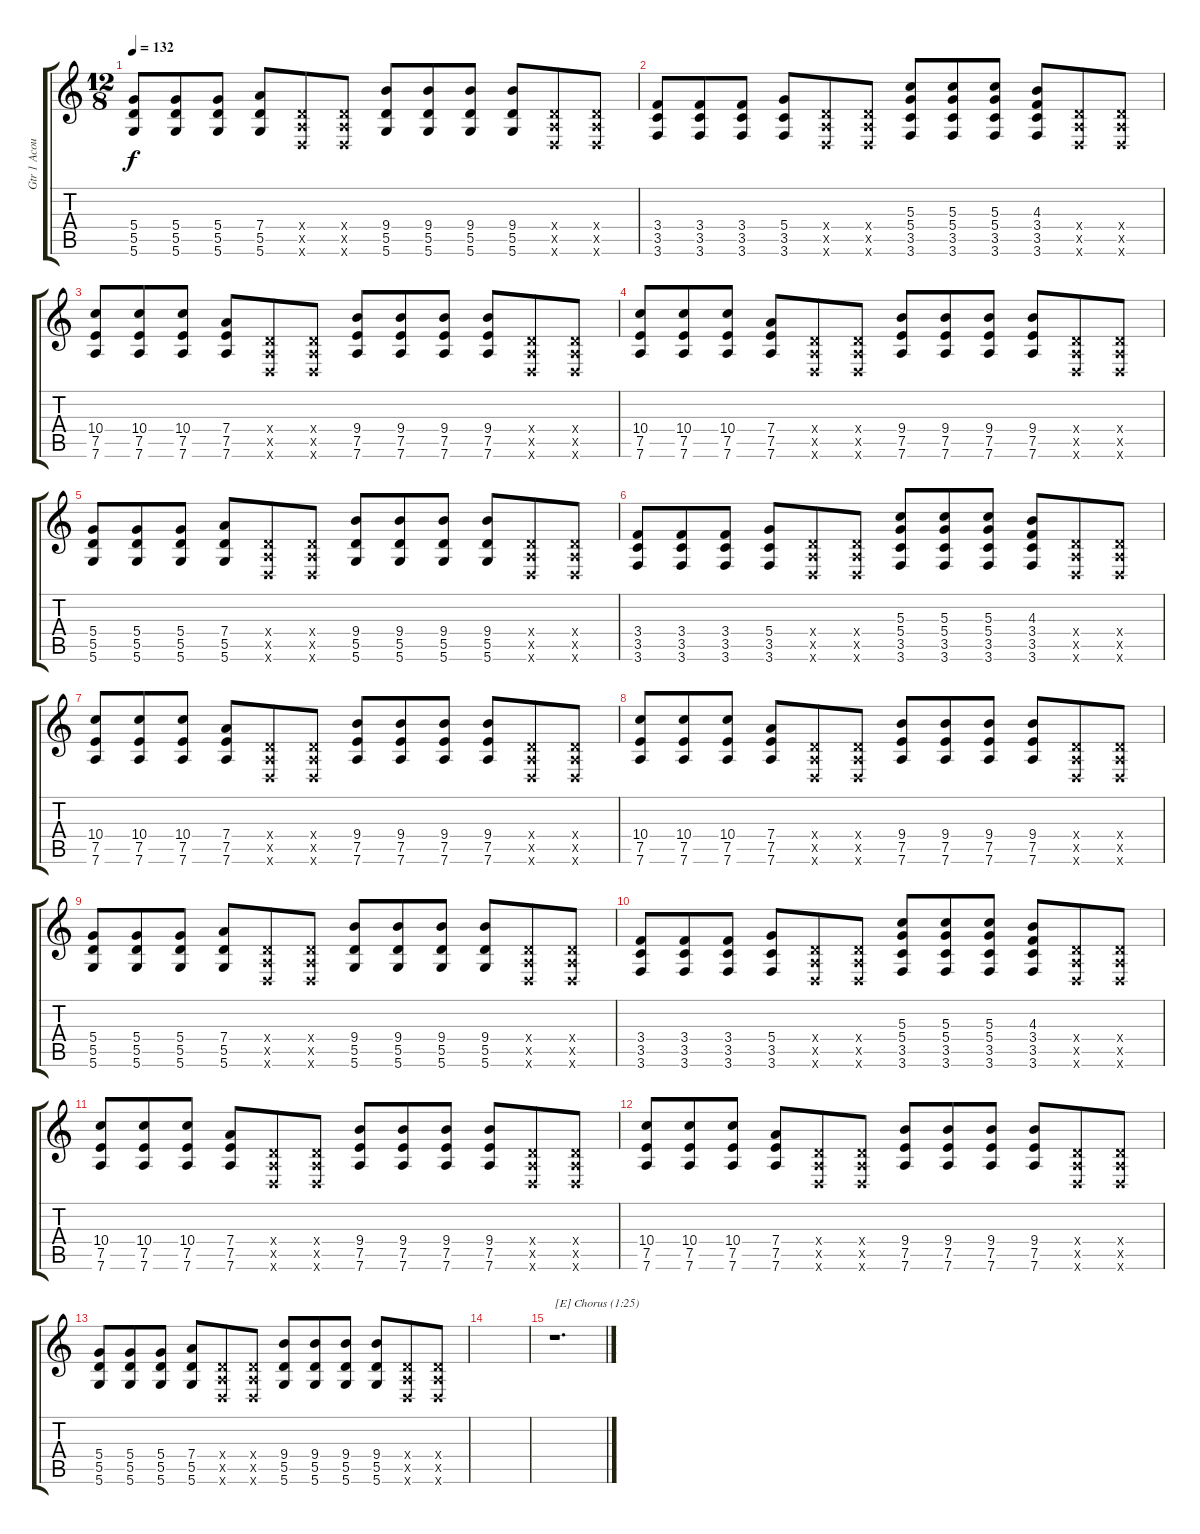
\track ("Gtr 1 Acous." "Gtr 1 Acou") {instrument acousticguitarsteel}
\staff {score tabs}
\tuning (E4 B3 G3 D3 A2 D2) {hide}
\ts (12 8)
\tempo 132
\clef g2
\ks c
(5.4 5.5 5.6).8{dy f} (5.4 5.5 5.6).8 (5.4 5.5 5.6).8 (7.4 5.5 5.6).8 (0.4{x} 0.5{x} 0.6{x}).8 (0.4{x} 0.5{x} 0.6{x}).8 (9.4 5.5 5.6).8 (9.4 5.5 5.6).8 (9.4 5.5 5.6).8 (9.4 5.5 5.6).8 (0.4{x} 0.5{x} 0.6{x}).8 (0.4{x} 0.5{x} 0.6{x}).8 |
(3.4 3.5 3.6).8 (3.4 3.5 3.6).8 (3.4 3.5 3.6).8 (5.4 3.5 3.6).8 (0.4{x} 0.5{x} 0.6{x}).8 (0.4{x} 0.5{x} 0.6{x}).8 (5.3 5.4 3.5 3.6).8 (5.3 5.4 3.5 3.6).8 (5.3 5.4 3.5 3.6).8 (4.3 3.4 3.5 3.6).8 (0.4{x} 0.5{x} 0.6{x}).8 (0.4{x} 0.5{x} 0.6{x}).8 |
(10.4 7.5 7.6).8 (10.4 7.5 7.6).8 (10.4 7.5 7.6).8 (7.4 7.5 7.6).8 (0.4{x} 0.5{x} 0.6{x}).8 (0.4{x} 0.5{x} 0.6{x}).8 (9.4 7.5 7.6).8 (9.4 7.5 7.6).8 (9.4 7.5 7.6).8 (9.4 7.5 7.6).8 (0.4{x} 0.5{x} 0.6{x}).8 (0.4{x} 0.5{x} 0.6{x}).8 |
(10.4 7.5 7.6).8 (10.4 7.5 7.6).8 (10.4 7.5 7.6).8 (7.4 7.5 7.6).8 (0.4{x} 0.5{x} 0.6{x}).8 (0.4{x} 0.5{x} 0.6{x}).8 (9.4 7.5 7.6).8 (9.4 7.5 7.6).8 (9.4 7.5 7.6).8 (9.4 7.5 7.6).8 (0.4{x} 0.5{x} 0.6{x}).8 (0.4{x} 0.5{x} 0.6{x}).8 |
(5.4 5.5 5.6).8 (5.4 5.5 5.6).8 (5.4 5.5 5.6).8 (7.4 5.5 5.6).8 (0.4{x} 0.5{x} 0.6{x}).8 (0.4{x} 0.5{x} 0.6{x}).8 (9.4 5.5 5.6).8 (9.4 5.5 5.6).8 (9.4 5.5 5.6).8 (9.4 5.5 5.6).8 (0.4{x} 0.5{x} 0.6{x}).8 (0.4{x} 0.5{x} 0.6{x}).8 |
(3.4 3.5 3.6).8 (3.4 3.5 3.6).8 (3.4 3.5 3.6).8 (5.4 3.5 3.6).8 (0.4{x} 0.5{x} 0.6{x}).8 (0.4{x} 0.5{x} 0.6{x}).8 (5.3 5.4 3.5 3.6).8 (5.3 5.4 3.5 3.6).8 (5.3 5.4 3.5 3.6).8 (4.3 3.4 3.5 3.6).8 (0.4{x} 0.5{x} 0.6{x}).8 (0.4{x} 0.5{x} 0.6{x}).8 |
(10.4 7.5 7.6).8 (10.4 7.5 7.6).8 (10.4 7.5 7.6).8 (7.4 7.5 7.6).8 (0.4{x} 0.5{x} 0.6{x}).8 (0.4{x} 0.5{x} 0.6{x}).8 (9.4 7.5 7.6).8 (9.4 7.5 7.6).8 (9.4 7.5 7.6).8 (9.4 7.5 7.6).8 (0.4{x} 0.5{x} 0.6{x}).8 (0.4{x} 0.5{x} 0.6{x}).8 |
(10.4 7.5 7.6).8 (10.4 7.5 7.6).8 (10.4 7.5 7.6).8 (7.4 7.5 7.6).8 (0.4{x} 0.5{x} 0.6{x}).8 (0.4{x} 0.5{x} 0.6{x}).8 (9.4 7.5 7.6).8 (9.4 7.5 7.6).8 (9.4 7.5 7.6).8 (9.4 7.5 7.6).8 (0.4{x} 0.5{x} 0.6{x}).8 (0.4{x} 0.5{x} 0.6{x}).8 |
(5.4 5.5 5.6).8 (5.4 5.5 5.6).8 (5.4 5.5 5.6).8 (7.4 5.5 5.6).8 (0.4{x} 0.5{x} 0.6{x}).8 (0.4{x} 0.5{x} 0.6{x}).8 (9.4 5.5 5.6).8 (9.4 5.5 5.6).8 (9.4 5.5 5.6).8 (9.4 5.5 5.6).8 (0.4{x} 0.5{x} 0.6{x}).8 (0.4{x} 0.5{x} 0.6{x}).8 |
(3.4 3.5 3.6).8 (3.4 3.5 3.6).8 (3.4 3.5 3.6).8 (5.4 3.5 3.6).8 (0.4{x} 0.5{x} 0.6{x}).8 (0.4{x} 0.5{x} 0.6{x}).8 (5.3 5.4 3.5 3.6).8 (5.3 5.4 3.5 3.6).8 (5.3 5.4 3.5 3.6).8 (4.3 3.4 3.5 3.6).8 (0.4{x} 0.5{x} 0.6{x}).8 (0.4{x} 0.5{x} 0.6{x}).8 |
(10.4 7.5 7.6).8 (10.4 7.5 7.6).8 (10.4 7.5 7.6).8 (7.4 7.5 7.6).8 (0.4{x} 0.5{x} 0.6{x}).8 (0.4{x} 0.5{x} 0.6{x}).8 (9.4 7.5 7.6).8 (9.4 7.5 7.6).8 (9.4 7.5 7.6).8 (9.4 7.5 7.6).8 (0.4{x} 0.5{x} 0.6{x}).8 (0.4{x} 0.5{x} 0.6{x}).8 |
(10.4 7.5 7.6).8 (10.4 7.5 7.6).8 (10.4 7.5 7.6).8 (7.4 7.5 7.6).8 (0.4{x} 0.5{x} 0.6{x}).8 (0.4{x} 0.5{x} 0.6{x}).8 (9.4 7.5 7.6).8 (9.4 7.5 7.6).8 (9.4 7.5 7.6).8 (9.4 7.5 7.6).8 (0.4{x} 0.5{x} 0.6{x}).8 (0.4{x} 0.5{x} 0.6{x}).8 |
(5.4 5.5 5.6).8 (5.4 5.5 5.6).8 (5.4 5.5 5.6).8 (7.4 5.5 5.6).8 (0.4{x} 0.5{x} 0.6{x}).8 (0.4{x} 0.5{x} 0.6{x}).8 (9.4 5.5 5.6).8 (9.4 5.5 5.6).8 (9.4 5.5 5.6).8 (9.4 5.5 5.6).8 (0.4{x} 0.5{x} 0.6{x}).8 (0.4{x} 0.5{x} 0.6{x}).8 |
|
r.1{d txt "[E] Chorus (1:25)"}
